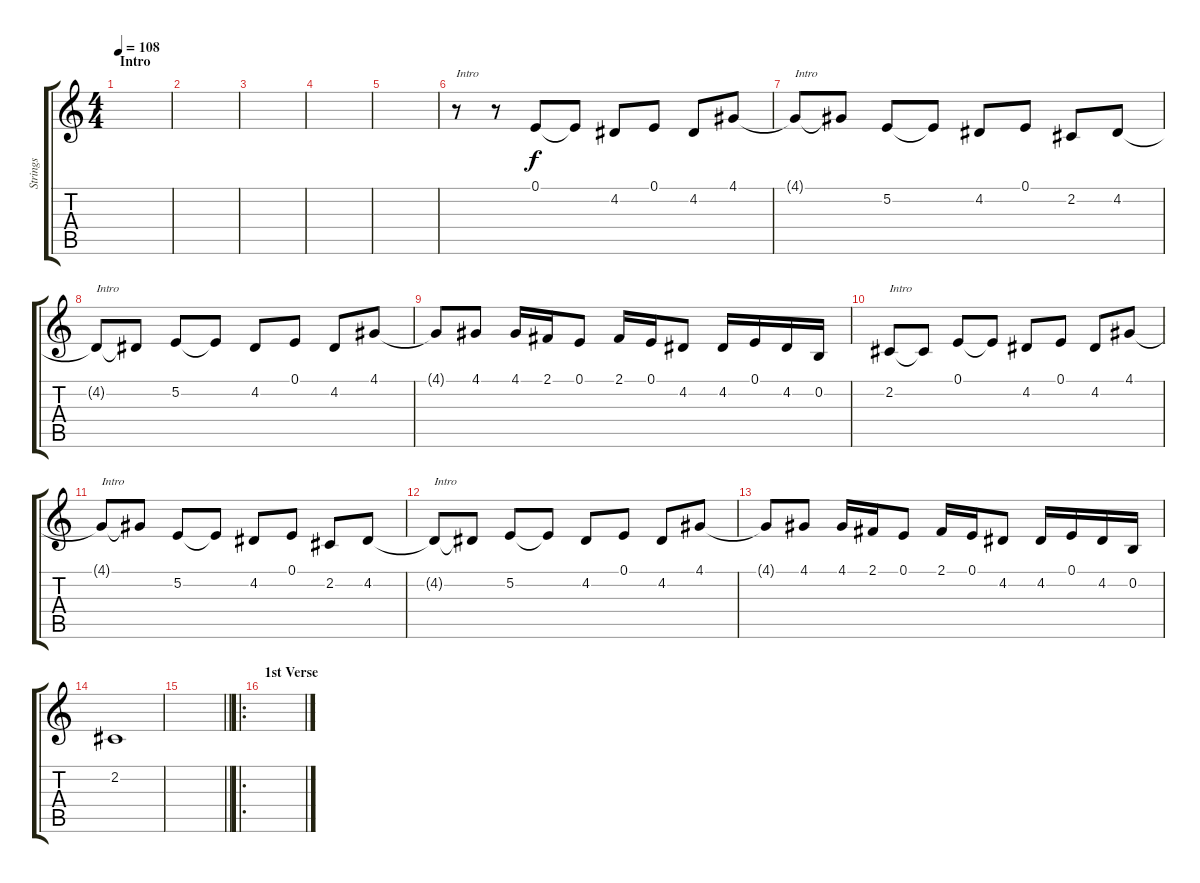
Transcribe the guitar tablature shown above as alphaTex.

\track ("Strings" "Strings") {instrument tremolostrings}
\staff {score tabs}
\tuning (E4 B3 G3 D3 A2 E2) {hide}
\ts (4 4)
\section ("" "Intro")
\tempo 108
\clef g2
\ks c
|
|
|
|
|
r.8{txt "Intro"} r.8 0.1.8 0.1{t}.8 4.2.8 0.1.8 4.2.8 4.1.8 |
4.1{t}.8{txt "Intro"} 4.1{t}.8 5.2.8 5.2{t}.8 4.2.8 0.1.8 2.2.8 4.2.8 |
4.2{t}.8{txt "Intro"} 4.2{t}.8 5.2.8 5.2{t}.8 4.2.8 0.1.8 4.2.8 4.1.8 |
4.1{t}.8 4.1.8 4.1.16 2.1.16 0.1.8 2.1.16 0.1.16 4.2.8 4.2.16 0.1.16 4.2.16 0.2.16 |
2.2.8{txt "Intro"} 2.2{t}.8 0.1.8 0.1{t}.8 4.2.8 0.1.8 4.2.8 4.1.8 |
4.1{t}.8{txt "Intro"} 4.1{t}.8 5.2.8 5.2{t}.8 4.2.8 0.1.8 2.2.8 4.2.8 |
4.2{t}.8{txt "Intro"} 4.2{t}.8 5.2.8 5.2{t}.8 4.2.8 0.1.8 4.2.8 4.1.8 |
4.1{t}.8 4.1.8 4.1.16 2.1.16 0.1.8 2.1.16 0.1.16 4.2.8 4.2.16 0.1.16 4.2.16 0.2.16 |
2.2.1 |
\barLineRight lightlight
|
\ro
\section ("" "1st Verse")
